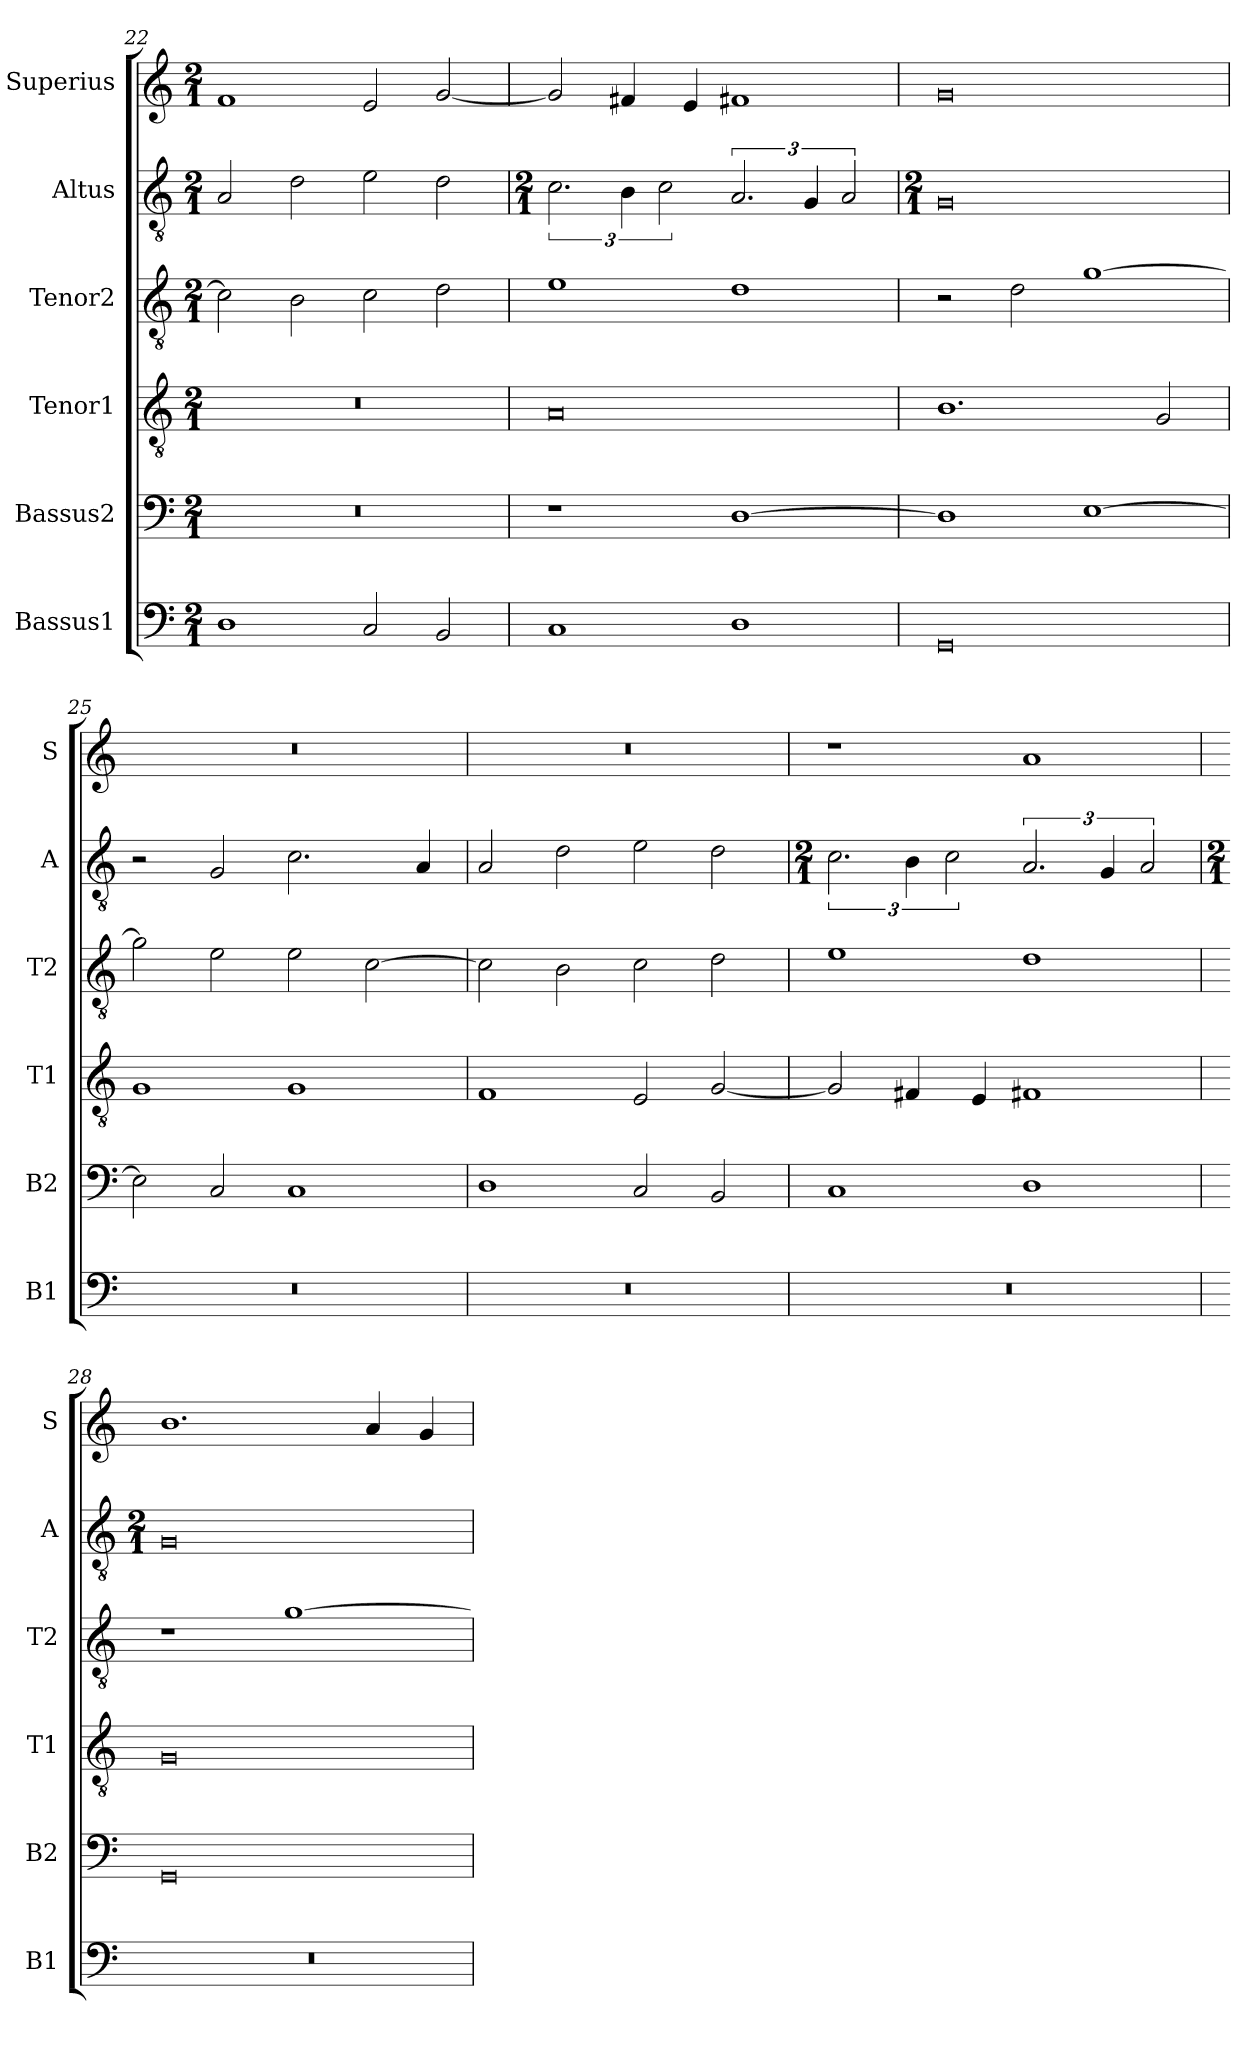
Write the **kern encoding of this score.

**kern	**kern	**kern	**kern	**kern	**kern
*part6	*part5	*part4	*part3	*part2	*part1
*staff6	*staff5	*staff4	*staff3	*staff2	*staff1
*I"Bassus1	*I"Bassus2	*I"Tenor1	*I"Tenor2	*I"Altus	*I"Superius
*I'B1	*I'B2	*I'T1	*I'T2	*I'A	*I'S
*clefF4	*clefF4	*clefGv2	*clefGv2	*clefGv2	*clefG2
*k[]	*k[]	*k[]	*k[]	*k[]	*k[]
*M2/1	*M2/1	*M2/1	*M2/1	*M2/1	*M2/1
=22	=22	=22	=22	=22	=22
1D	0r	0r	2c\]	2A/	1f
.	.	.	2B\	2d\	.
2C/	.	.	2c\	2e\	2e/
2BB/	.	.	2d\	2d\	[2g/
=23	=23	=23	=23	=23	=23
*	*	*	*	*M2/1	*
1C	1r	0A	1e	3.c\	2g/]
.	.	.	.	6B\	4f#X/
.	.	.	.	3c\	.
.	.	.	.	.	4e/
1D	[1D	.	1d	3.A/	1f#X
.	.	.	.	6G/	.
.	.	.	.	3A/	.
=24	=24	=24	=24	=24	=24
*	*	*	*	*M2/1	*
0GG	1D]	1.B	2r	0G	0g
.	.	.	2d\	.	.
.	[1E	.	[1g	.	.
.	.	2G/	.	.	.
=25	=25	=25	=25	=25	=25
0r	2E\]	1G	2g\]	2r	0r
.	2C/	.	2e\	2G/	.
.	1C	1G	2e\	2.c\	.
.	.	.	[2c\	.	.
.	.	.	.	4A/	.
=26	=26	=26	=26	=26	=26
0r	1D	1F	2c\]	2A/	0r
.	.	.	2B\	2d\	.
.	2C/	2E/	2c\	2e\	.
.	2BB/	[2G/	2d\	2d\	.
=27	=27	=27	=27	=27	=27
*	*	*	*	*M2/1	*
0r	1C	2G/]	1e	3.c\	1r
.	.	4F#X/	.	6B\	.
.	.	.	.	3c\	.
.	.	4E/	.	.	.
.	1D	1F#X	1d	3.A/	1a
.	.	.	.	6G/	.
.	.	.	.	3A/	.
=28	=28	=28	=28	=28	=28
*	*	*	*	*M2/1	*
0r	0GG	0G	1r	0G	1.b
.	.	.	[1g	.	.
.	.	.	.	.	4a/
.	.	.	.	.	4g/
=	=	=	=	=	=
*-	*-	*-	*-	*-	*-
